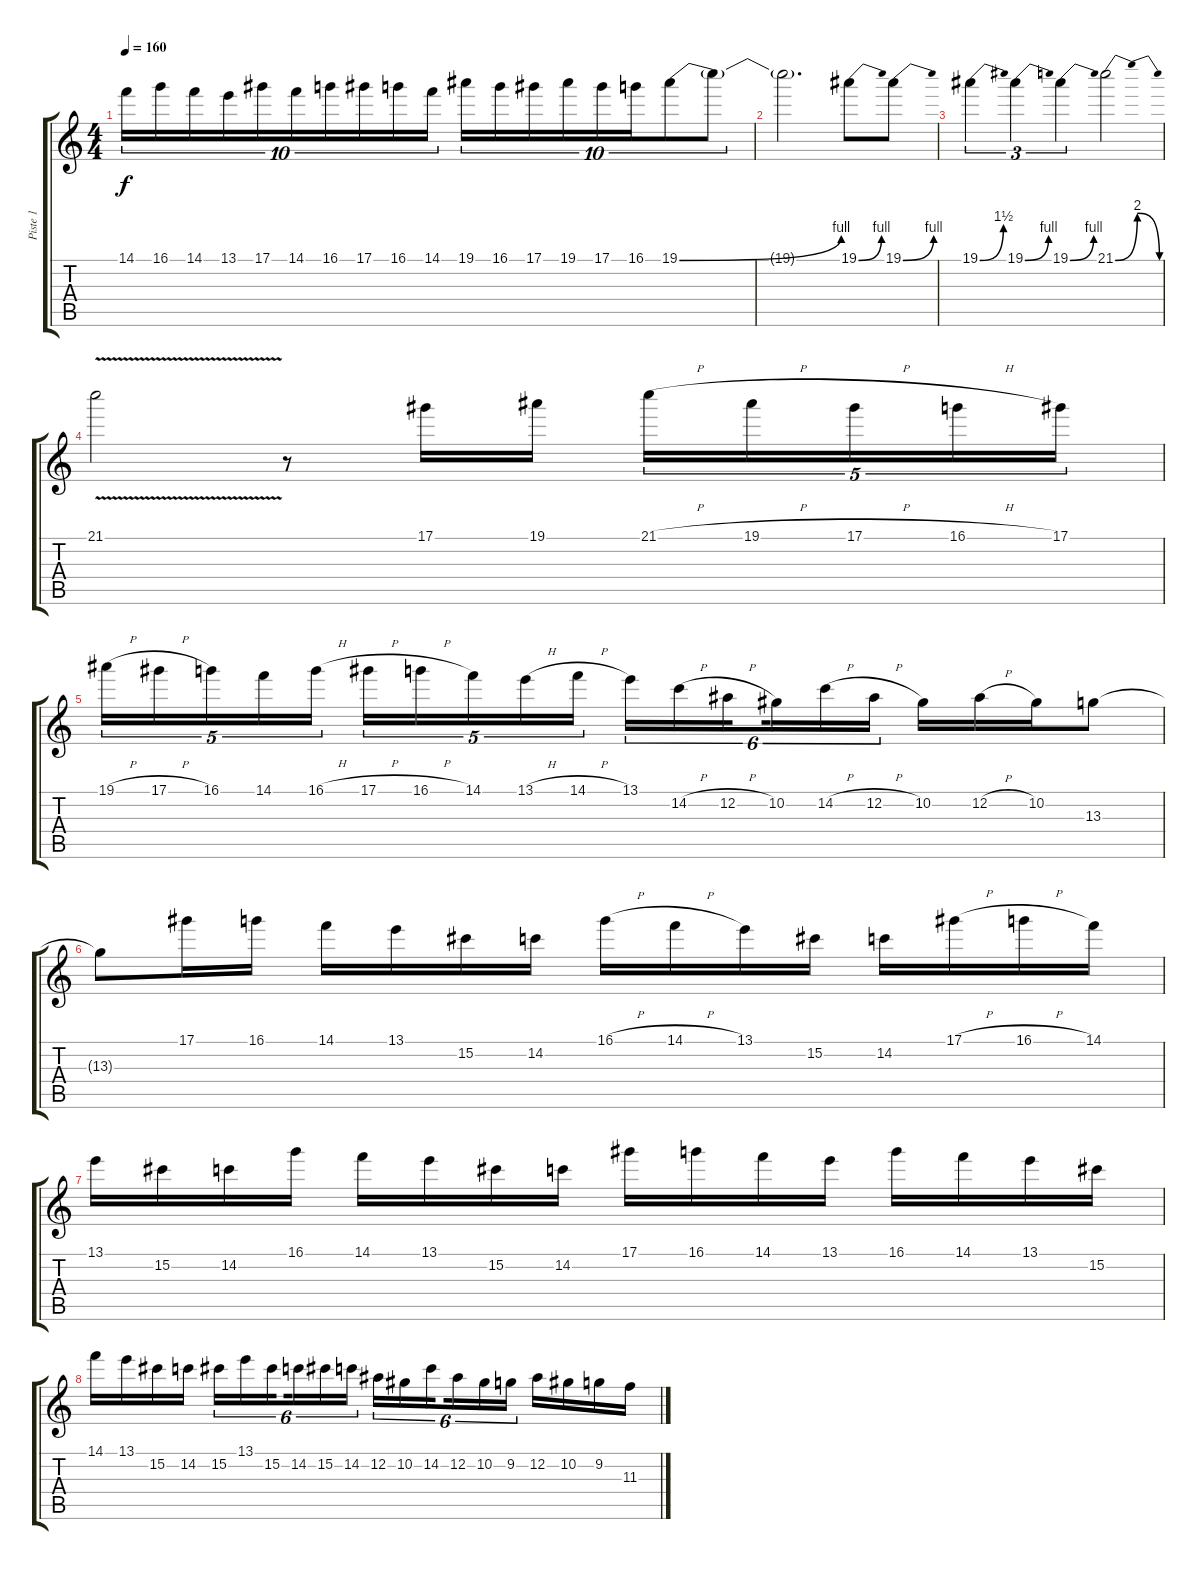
\track ("Piste 1" "Piste 1") {instrument distortionguitar}
\staff {score tabs}
\tuning (Eb4 Bb3 Gb3 Db3 Ab2 Eb2) {hide}
\ts (4 4)
\tempo 160
\clef g2
\ks c
14.1.16{tu (10 8) dy f} 16.1.16{tu (10 8)} 14.1.16{tu (10 8)} 13.1.16{tu (10 8)} 17.1.16{tu (10 8)} 14.1.16{tu (10 8)} 16.1.16{tu (10 8)} 17.1.16{tu (10 8)} 16.1.16{tu (10 8)} 14.1.16{tu (10 8)} 19.1.16{tu (10 8)} 16.1.16{tu (10 8)} 17.1.16{tu (10 8)} 19.1.16{tu (10 8)} 17.1.16{tu (10 8)} 16.1.16{tu (10 8)} 19.1{be (bend 0 0 60 4)}.8{tu (10 8)} 19.1{t}.8{tu (10 8)} |
19.1{t}.2{d} 19.1{be (bend 0 0 60 4)}.8 19.1{be (bend 0 0 60 4)}.8 |
19.1{be (bend 0 0 60 6)}.4{tu (3 2)} 19.1{be (bend 0 0 60 4)}.4{tu (3 2)} 19.1{be (bend 0 0 60 4)}.4{tu (3 2)} 21.1{be (bendrelease 0 0 15 8 30 8 60 0)}.2 |
21.1{v}.2 r.8 17.1.16 19.1.16 21.1{h}.16{tu (5 4)} 19.1{h}.16{tu (5 4)} 17.1{h}.16{tu (5 4)} 16.1{h}.16{tu (5 4)} 17.1.16{tu (5 4)} |
19.1{h}.16{tu (5 4)} 17.1{h}.16{tu (5 4)} 16.1.16{tu (5 4)} 14.1.16{tu (5 4)} 16.1{h}.16{tu (5 4)} 17.1{h}.16{tu (5 4)} 16.1{h}.16{tu (5 4)} 14.1.16{tu (5 4)} 13.1{h}.16{tu (5 4)} 14.1{h}.16{tu (5 4)} 13.1.16{tu (6 4)} 14.2{h}.16{tu (6 4)} 12.2{h}.16{tu (6 4) beam splitsecondary} 10.2.16{tu (6 4)} 14.2{h}.16{tu (6 4)} 12.2{h}.16{tu (6 4)} 10.2.16 12.2{h}.16 10.2.16 13.3.8 |
13.3{t}.8 17.1.16 16.1.16 14.1.16 13.1.16 15.2.16 14.2.16 16.1{h}.16 14.1{h}.16 13.1.16 15.2.16 14.2.16 17.1{h}.16 16.1{h}.16 14.1.16 |
13.1.16 15.2.16 14.2.16 16.1.16 14.1.16 13.1.16 15.2.16 14.2.16 17.1.16 16.1.16 14.1.16 13.1.16 16.1.16 14.1.16 13.1.16 15.2.16 |
14.1.16 13.1.16 15.2.16 14.2.16 15.2.16{tu (6 4)} 13.1.16{tu (6 4)} 15.2.16{tu (6 4) beam splitsecondary} 14.2.16{tu (6 4)} 15.2.16{tu (6 4)} 14.2.16{tu (6 4)} 12.2.16{tu (6 4)} 10.2.16{tu (6 4)} 14.2.16{tu (6 4) beam splitsecondary} 12.2.16{tu (6 4)} 10.2.16{tu (6 4)} 9.2.16{tu (6 4)} 12.2.16 10.2.16 9.2.16 11.3.16
